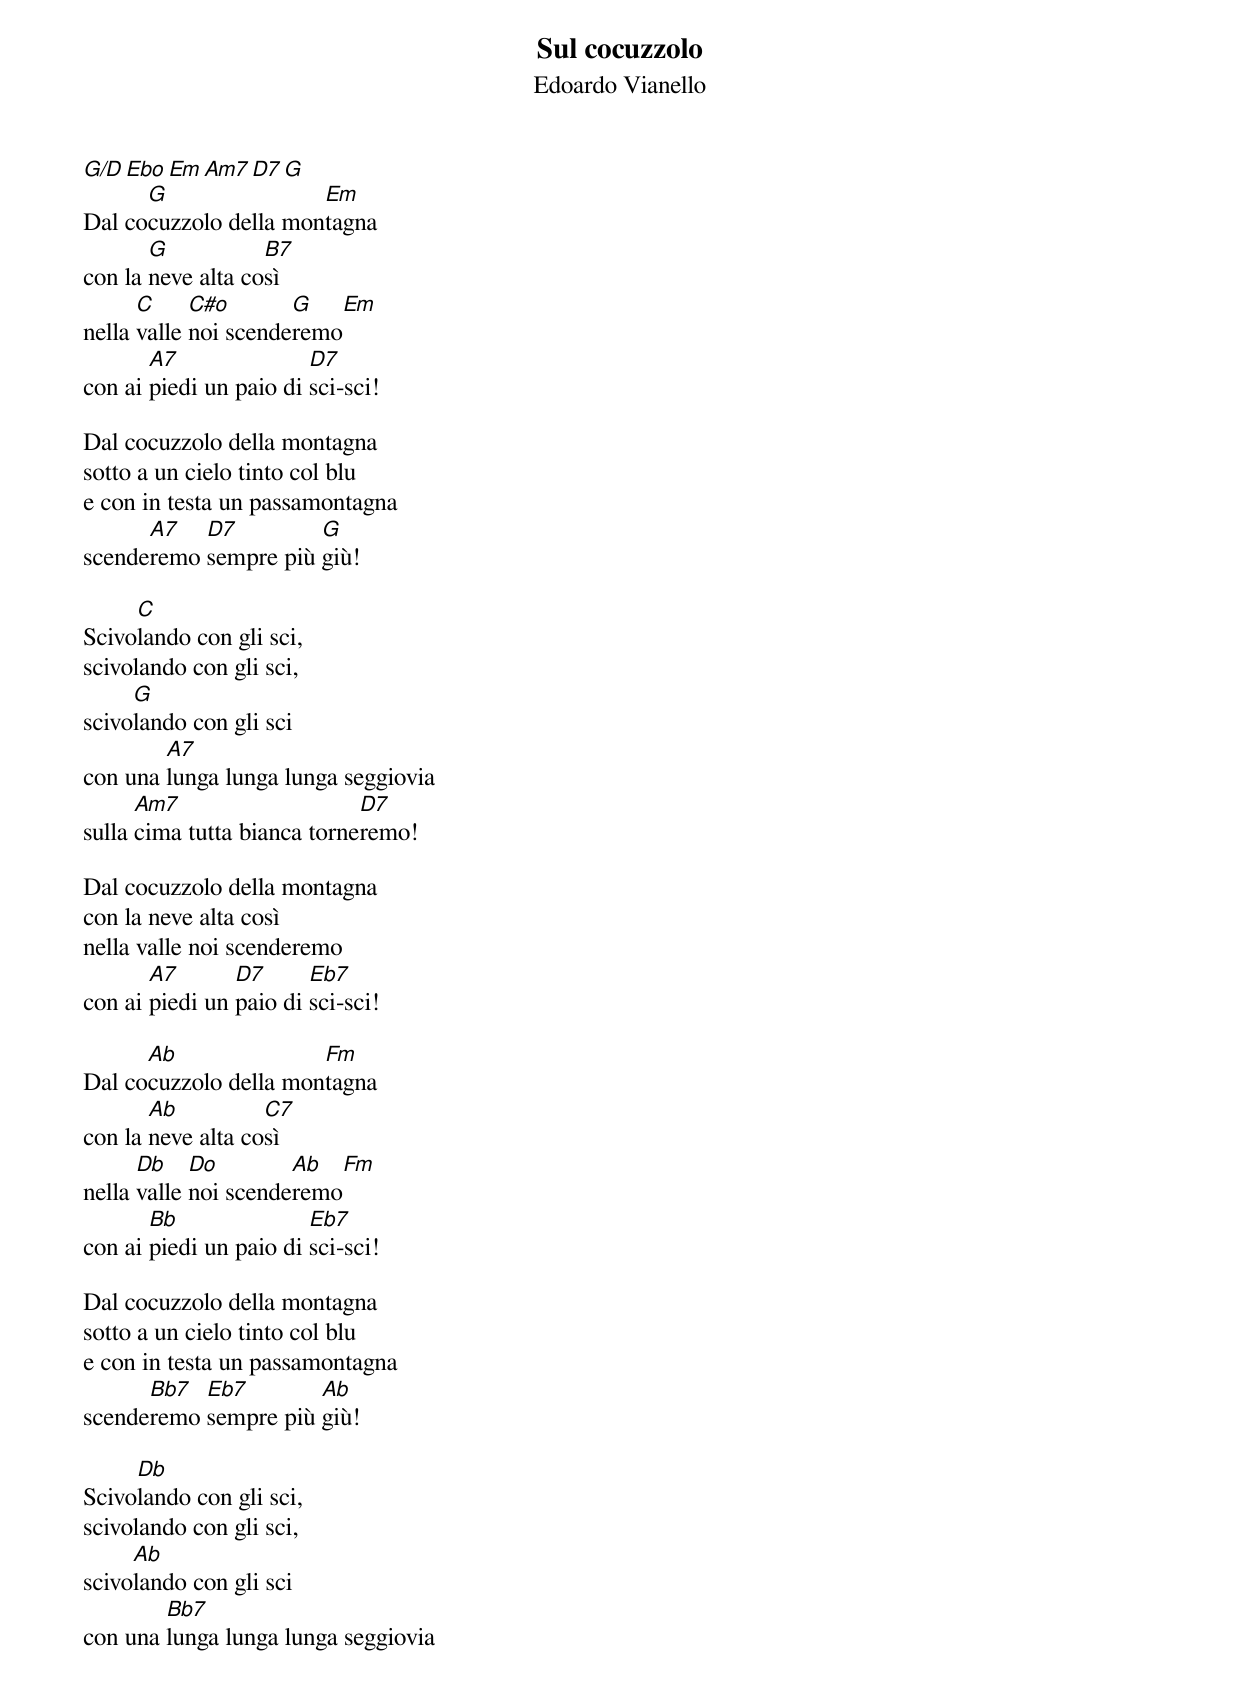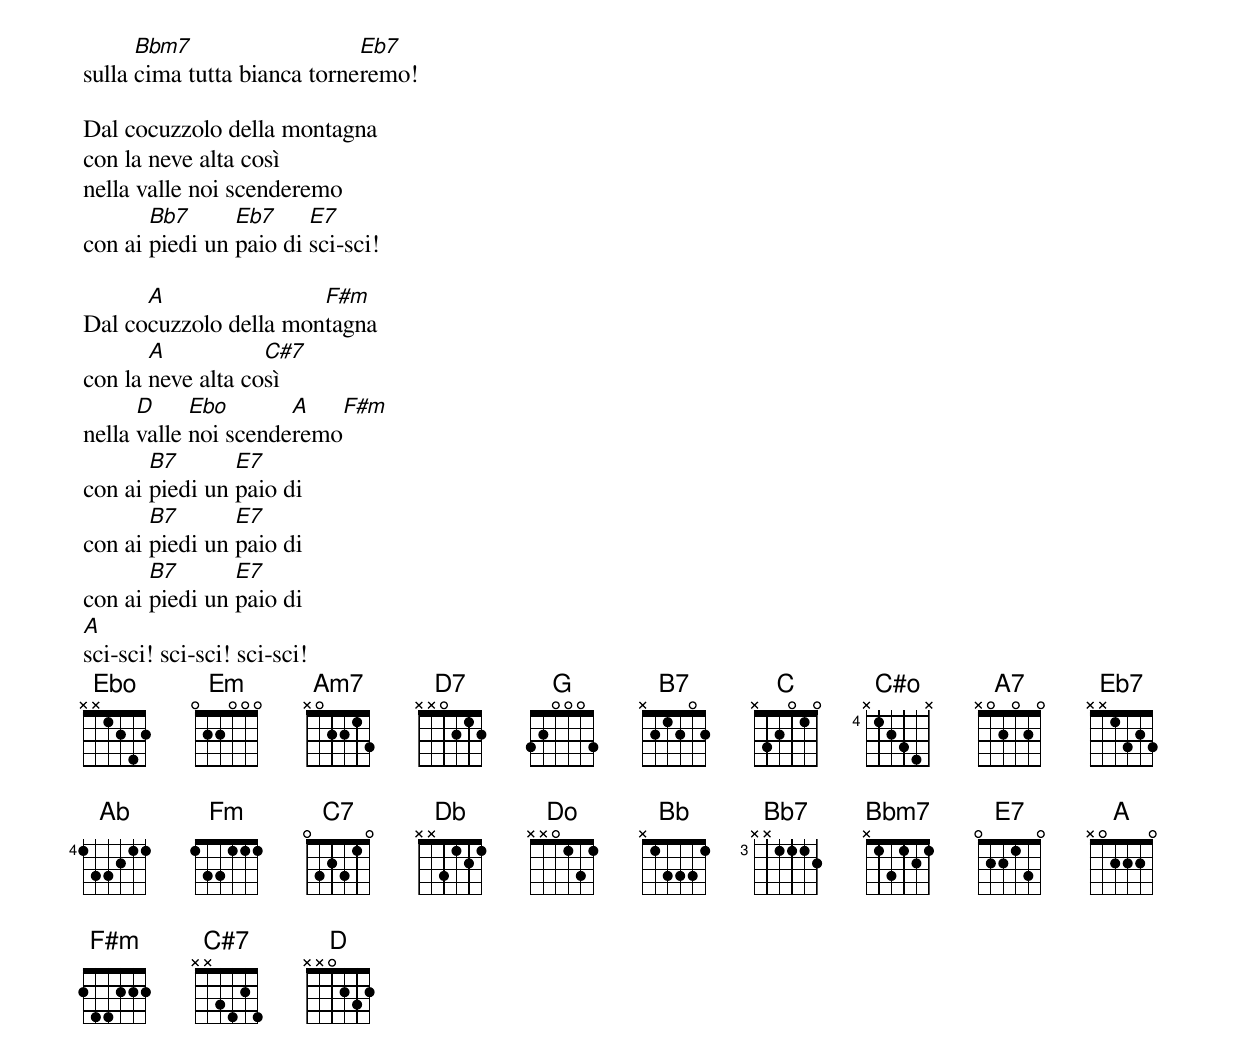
{title: Sul cocuzzolo}
{subtitle: Edoardo Vianello}
[G/D][Ebo][Em][Am7][D7][G]
Dal co[G]cuzzolo della mon[Em]tagna
con la [G]neve alta co[B7]sì
nella [C]valle [C#o]noi scende[G]remo[Em]
con ai [A7]piedi un paio di [D7]sci-sci!

Dal cocuzzolo della montagna
sotto a un cielo tinto col blu
e con in testa un passamontagna
scende[A7]remo [D7]sempre più [G]giù!

Scivo[C]lando con gli sci,
scivolando con gli sci,
scivo[G]lando con gli sci
con una [A7]lunga lunga lunga seggiovia
sulla [Am7]cima tutta bianca torne[D7]remo!

Dal cocuzzolo della montagna
con la neve alta così
nella valle noi scenderemo
con ai [A7]piedi un [D7]paio di [Eb7]sci-sci!

Dal co[Ab]cuzzolo della mon[Fm]tagna
con la [Ab]neve alta co[C7]sì
nella [Db]valle [Do]noi scende[Ab]remo[Fm]
con ai [Bb]piedi un paio di [Eb7]sci-sci!

Dal cocuzzolo della montagna
sotto a un cielo tinto col blu
e con in testa un passamontagna
scende[Bb7]remo [Eb7]sempre più [Ab]giù!

Scivo[Db]lando con gli sci,
scivolando con gli sci,
scivo[Ab]lando con gli sci
con una [Bb7]lunga lunga lunga seggiovia
sulla [Bbm7]cima tutta bianca torne[Eb7]remo!

Dal cocuzzolo della montagna
con la neve alta così
nella valle noi scenderemo
con ai [Bb7]piedi un [Eb7]paio di [E7]sci-sci!

Dal co[A]cuzzolo della mon[F#m]tagna
con la [A]neve alta co[C#7]sì
nella [D]valle [Ebo]noi scende[A]remo[F#m]
con ai [B7]piedi un [E7]paio di
con ai [B7]piedi un [E7]paio di
con ai [B7]piedi un [E7]paio di
[A]sci-sci! sci-sci! sci-sci!
